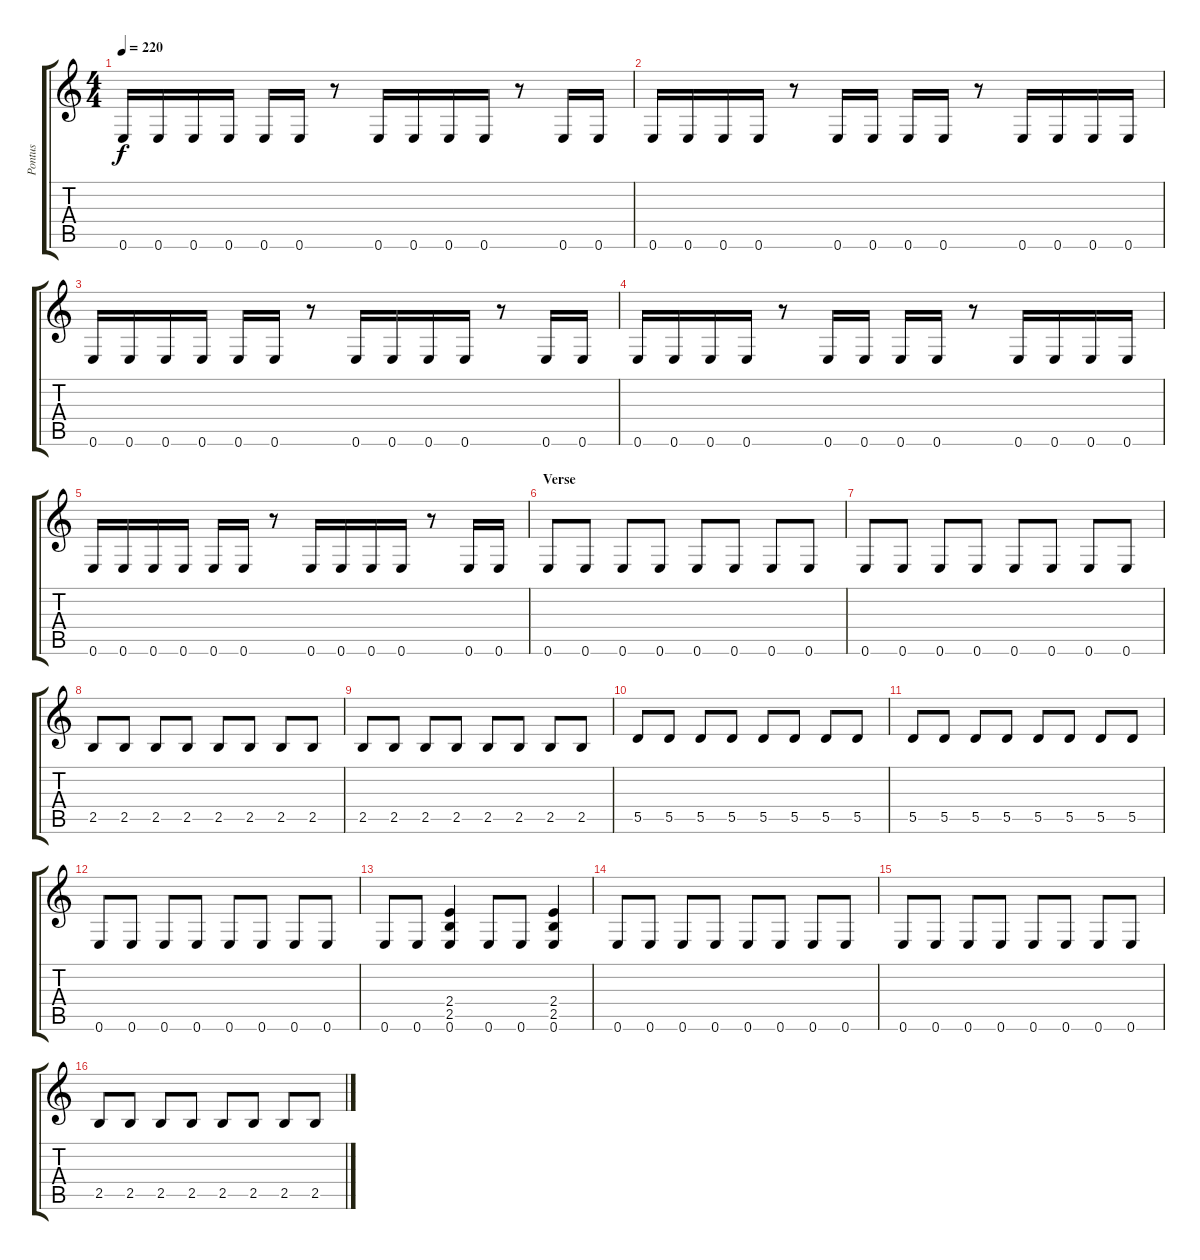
\track ("Pontus" "Pontus") {instrument distortionguitar}
\staff {score tabs}
\tuning (E4 B3 G3 D3 A2 E2) {hide}
\ts (4 4)
\tempo 220
\clef g2
\ks c
0.6.16{dy f} 0.6.16 0.6.16 0.6.16 0.6.16 0.6.16 r.8 0.6.16 0.6.16 0.6.16 0.6.16 r.8 0.6.16 0.6.16 |
0.6.16 0.6.16 0.6.16 0.6.16 r.8 0.6.16 0.6.16 0.6.16 0.6.16 r.8 0.6.16 0.6.16 0.6.16 0.6.16 |
0.6.16 0.6.16 0.6.16 0.6.16 0.6.16 0.6.16 r.8 0.6.16 0.6.16 0.6.16 0.6.16 r.8 0.6.16 0.6.16 |
0.6.16 0.6.16 0.6.16 0.6.16 r.8 0.6.16 0.6.16 0.6.16 0.6.16 r.8 0.6.16 0.6.16 0.6.16 0.6.16 |
0.6.16 0.6.16 0.6.16 0.6.16 0.6.16 0.6.16 r.8 0.6.16 0.6.16 0.6.16 0.6.16 r.8 0.6.16 0.6.16 |
\section ("" "Verse")
0.6.8 0.6.8 0.6.8 0.6.8 0.6.8 0.6.8 0.6.8 0.6.8 |
0.6.8 0.6.8 0.6.8 0.6.8 0.6.8 0.6.8 0.6.8 0.6.8 |
2.5.8 2.5.8 2.5.8 2.5.8 2.5.8 2.5.8 2.5.8 2.5.8 |
2.5.8 2.5.8 2.5.8 2.5.8 2.5.8 2.5.8 2.5.8 2.5.8 |
5.5.8 5.5.8 5.5.8 5.5.8 5.5.8 5.5.8 5.5.8 5.5.8 |
5.5.8 5.5.8 5.5.8 5.5.8 5.5.8 5.5.8 5.5.8 5.5.8 |
0.6.8 0.6.8 0.6.8 0.6.8 0.6.8 0.6.8 0.6.8 0.6.8 |
0.6.8 0.6.8 (2.4 2.5 0.6).4 0.6.8 0.6.8 (2.4 2.5 0.6).4 |
0.6.8 0.6.8 0.6.8 0.6.8 0.6.8 0.6.8 0.6.8 0.6.8 |
0.6.8 0.6.8 0.6.8 0.6.8 0.6.8 0.6.8 0.6.8 0.6.8 |
2.5.8 2.5.8 2.5.8 2.5.8 2.5.8 2.5.8 2.5.8 2.5.8
